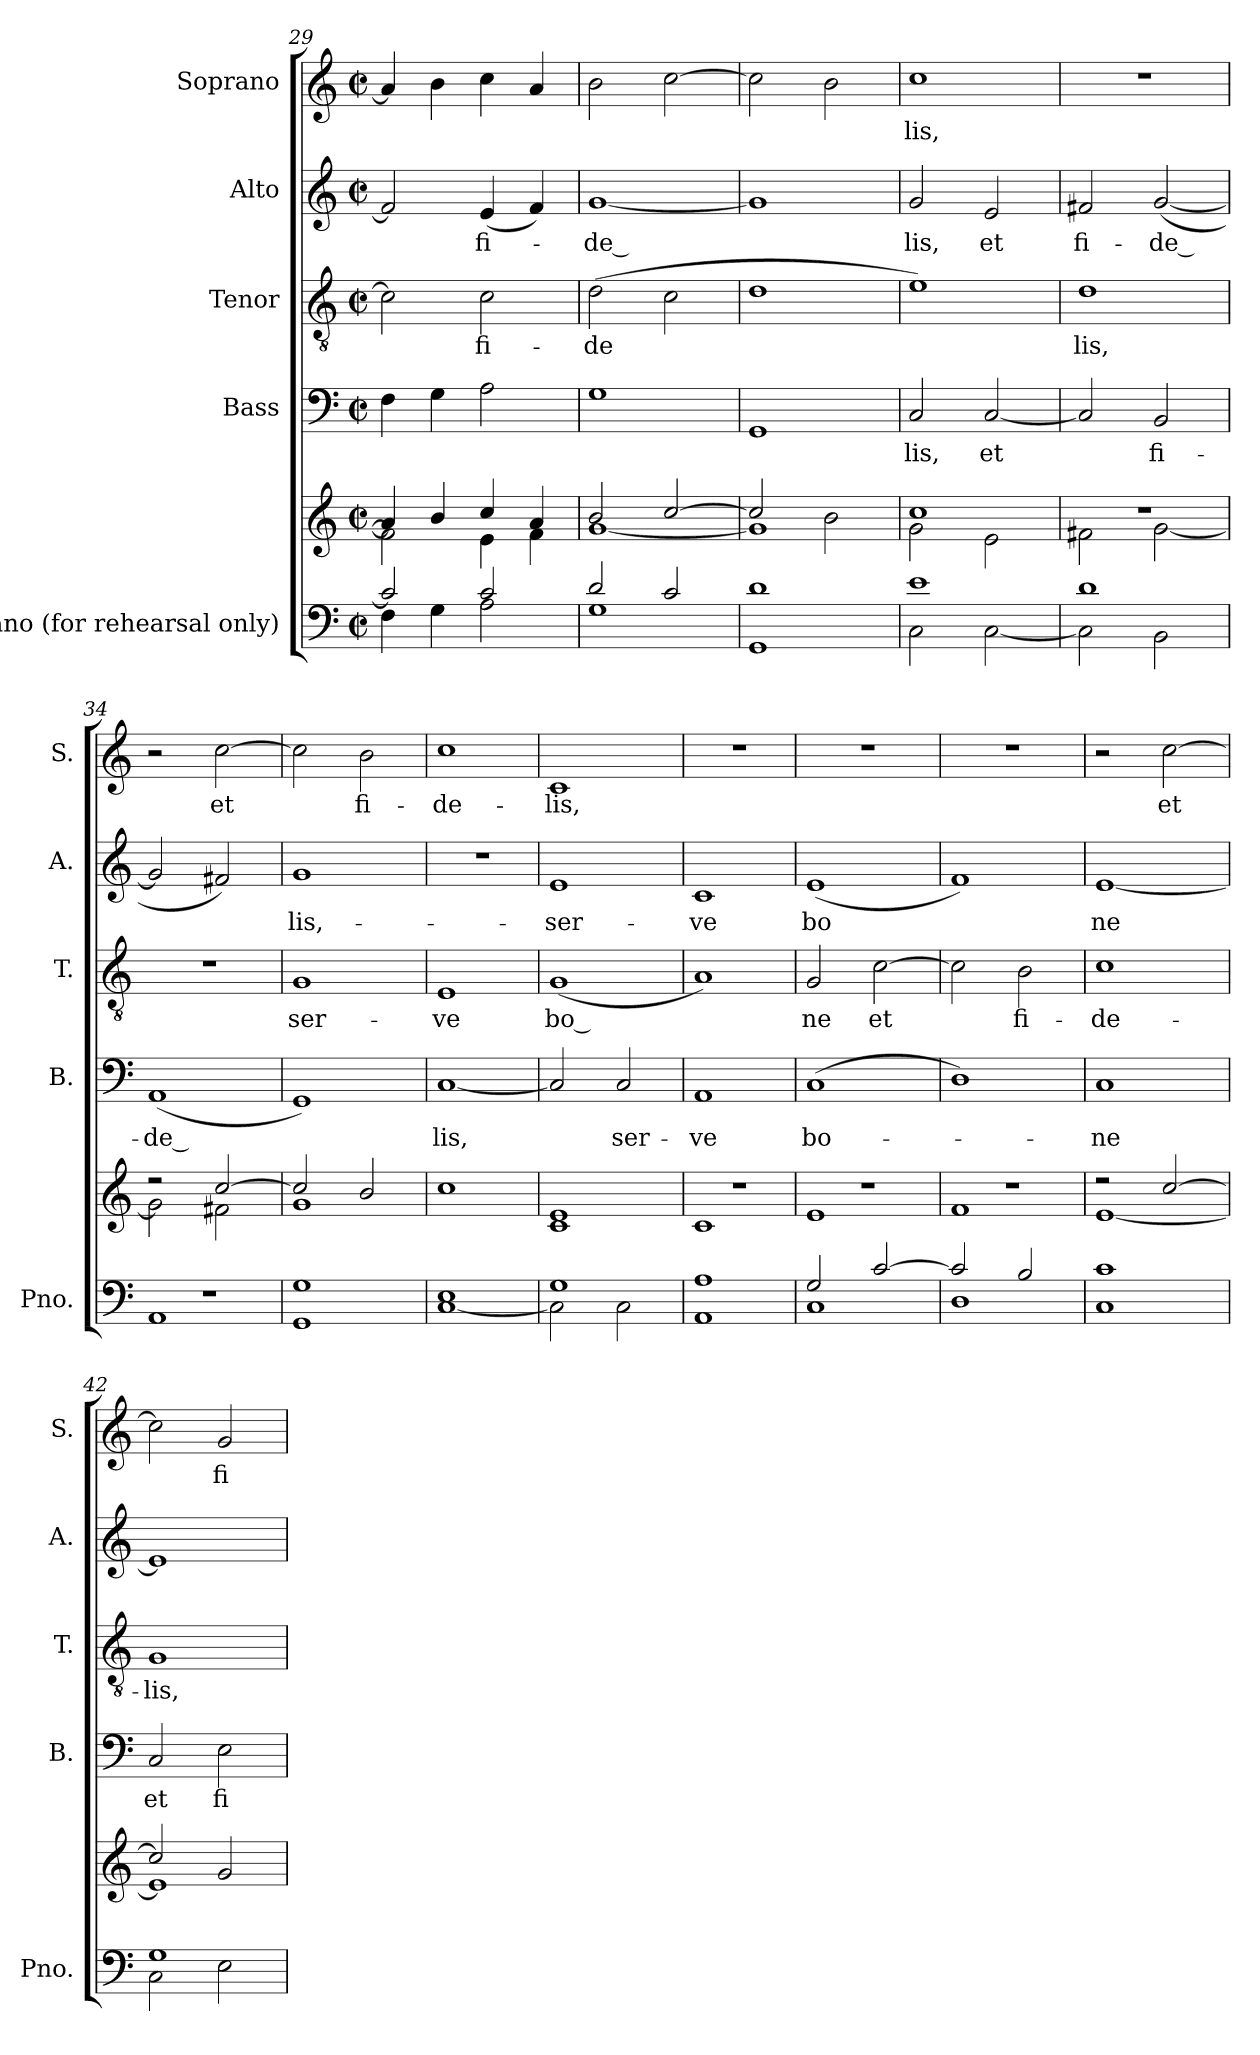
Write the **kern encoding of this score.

**kern	**kern	**kern	**text	**kern	**text	**kern	**text	**kern	**text
*part5	*part5	*part4	*part4	*part3	*part3	*part2	*part2	*part1	*part1
*staff6	*staff5	*staff4	*staff4	*staff3	*staff3	*staff2	*staff2	*staff1	*staff1
*I"Piano (for rehearsal only)	*	*I"Bass	*	*I"Tenor	*	*I"Alto	*	*I"Soprano	*
*I'Pno.	*	*I'B.	*	*I'T.	*	*I'A.	*	*I'S.	*
*clefF4	*clefG2	*clefF4	*	*clefGv2	*	*clefG2	*	*clefG2	*
*k[]	*k[]	*k[]	*	*k[]	*	*k[]	*	*k[]	*
*M2/2	*M2/2	*M2/2	*	*M2/2	*	*M2/2	*	*M2/2	*
*met(c|)	*met(c|)	*met(c|)	*	*met(c|)	*	*met(c|)	*	*met(c|)	*
=29	=29	=29	=29	=29	=29	=29	=29	=29	=29
*^	*^	*	*	*	*	*	*	*	*
2c/]	4F\	4a/]	2f\]	4F\	.	2c\]	.	2f/]	.	4a/]	.
!	!	!	!	!	!LO:LY:b	!	!	!	!	!	!LO:LY:b
.	4G\	4b/	.	4G\	---	.	.	.	.	4b\	---
!	!	!	!	!	!	!	!LO:LY:b	!	!LO:LY:b	!	!
2c/	2A\	4cc/	4e\	2A\	.	2c\	fi-	(<4e/	fi-	4cc\	.
.	.	4a/	4f\	.	.	.	.	4f/)	.	4a/	.
=30	=30	=30	=30	=30	=30	=30	=30	=30	=30	=30	=30
!	!	!	!	!	!LO:LY:b	!	!LO:LY:b	!	!LO:LY:b	!	!
2d/	1G	2b/	[1g	1G	--	(>2d\	-de-	[1g	de --	2b\	.
2c/	.	[2cc/	.	.	.	2c\	.	.	.	[2cc\	.
=31	=31	=31	=31	=31	=31	=31	=31	=31	=31	=31	=31
1d	1GG	2cc/]	1g]	1GG	.	1d	.	1g]	.	2cc\]	.
!	!	!	!	!	!	!	!	!	!	!	!LO:LY:b
.	.	2b\	.	.	.	.	.	.	.	2b\	---
=32	=32	=32	=32	=32	=32	=32	=32	=32	=32	=32	=32
!	!	!	!	!	!LO:LY:b	!	!LO:LY:b	!	!LO:LY:b	!	!LO:LY:b
1e	2C\	1cc	2g\	2C/	-lis,	1e)	---	2g/	-lis,	1cc	-lis,
!	!	!	!	!	!LO:LY:b	!	!	!	!LO:LY:b	!	!
.	[2C\	.	2e\	[2C/	et	.	.	2e/	et	.	.
=33	=33	=33	=33	=33	=33	=33	=33	=33	=33	=33	=33
!	!	!	!	!	!	!	!LO:LY:b	!	!LO:LY:b	!	!
1d	2C\]	1r	2f#X\	2C/]	.	1d	-lis,	2f#X/	fi-	1r	.
!	!	!	!	!	!LO:LY:b	!	!	!	!LO:LY:b	!	!
.	2BB\	.	[2g\	2BB/	fi-	.	.	(<[2g/	-de --	.	.
!!LO:LB:g=z
=34	=34	=34	=34	=34	=34	=34	=34	=34	=34	=34	=34
!	!	!	!	!	!LO:LY:b	!	!	!	!	!	!
1r	1AA	2r	2g\]	(<1AA	-de --	1r	.	2g/]	.	2r	.
!	!	!	!	!	!	!	!	!	!LO:LY:b	!	!LO:LY:b
.	.	[2cc/	2f#X\	.	.	.	.	2f#X/)	---	[2cc\	et
=35	=35	=35	=35	=35	=35	=35	=35	=35	=35	=35	=35
!	!	!	!	!	!	!	!LO:LY:b	!	!LO:LY:b	!	!
1G	1GG	2cc/]	1g	1GG)	.	1G	ser-	1g	-lis,-	2cc\]	.
!	!	!	!	!	!	!	!	!	!	!	!LO:LY:b
.	.	2b/	.	.	.	.	.	.	.	2b\	fi-
*	*	*v	*v	*	*	*	*	*	*	*	*
=36	=36	=36	=36	=36	=36	=36	=36	=36	=36	=36
!	!	!	!	!LO:LY:b	!	!LO:LY:b	!	!	!	!LO:LY:b
1E	[1C	1cc	[1C	-lis,	1E	-ve	1r	.	1cc	-de-
=37	=37	=37	=37	=37	=37	=37	=37	=37	=37	=37
*	*	*^	*	*	*	*	*	*	*	*
!	!	!	!	!	!	!	!LO:LY:b	!	!LO:LY:b	!	!LO:LY:b
1G	2C\]	1c	1e	2C/]	.	(<1G	bo --	1e	-ser-	1c	-lis,
!	!	!	!	!	!LO:LY:b	!	!	!	!	!	!
.	2C\	.	.	2C/	ser-	.	.	.	.	.	.
=38	=38	=38	=38	=38	=38	=38	=38	=38	=38	=38	=38
!	!	!	!	!	!LO:LY:b	!	!	!	!LO:LY:b	!	!
1A	1AA	1r	1c	1AA	-ve	1A)	.	1c	-ve	1r	.
=39	=39	=39	=39	=39	=39	=39	=39	=39	=39	=39	=39
!	!	!	!	!	!LO:LY:b	!	!LO:LY:b	!	!LO:LY:b	!	!
2G/	1C	1r	1e	(<1C	bo-	2G/	ne	(<1e	bo-	1r	.
!	!	!	!	!	!	!	!LO:LY:b	!	!	!	!
[2c/	.	.	.	.	.	[2c\	et	.	.	.	.
=40	=40	=40	=40	=40	=40	=40	=40	=40	=40	=40	=40
!	!	!	!	!	!	!	!	!	!LO:LY:b	!	!
2c/]	1D	1r	1f	1D)	.	2c\]	.	1f)	---	1r	.
!	!	!	!	!	!	!	!LO:LY:b	!	!	!	!
2B/	.	.	.	.	.	2B\	fi-	.	.	.	.
=41	=41	=41	=41	=41	=41	=41	=41	=41	=41	=41	=41
!	!	!	!	!	!LO:LY:b	!	!LO:LY:b	!	!LO:LY:b	!	!
1c	1C	2r	[1e	1C	ne	1c	-de-	[1e	-ne	2r	.
!	!	!	!	!	!	!	!	!	!	!	!LO:LY:b
.	.	[2cc/	.	.	.	.	.	.	.	[2cc\	et
=42	=42	=42	=42	=42	=42	=42	=42	=42	=42	=42	=42
!	!	!	!	!	!LO:LY:b	!	!LO:LY:b	!	!	!	!
1G	2C\	2cc/]	1e]	2C/	et	1G	-lis,	1e]	.	2cc\]	.
!	!	!	!	!	!LO:LY:b	!	!	!	!	!	!LO:LY:b
.	2E\	2g/	.	2E\	fi-	.	.	.	.	2g/	fi-
*v	*v	*	*	*	*	*	*	*	*	*	*
*	*v	*v	*	*	*	*	*	*	*	*
=	=	=	=	=	=	=	=	=	=
*-	*-	*-	*-	*-	*-	*-	*-	*-	*-
